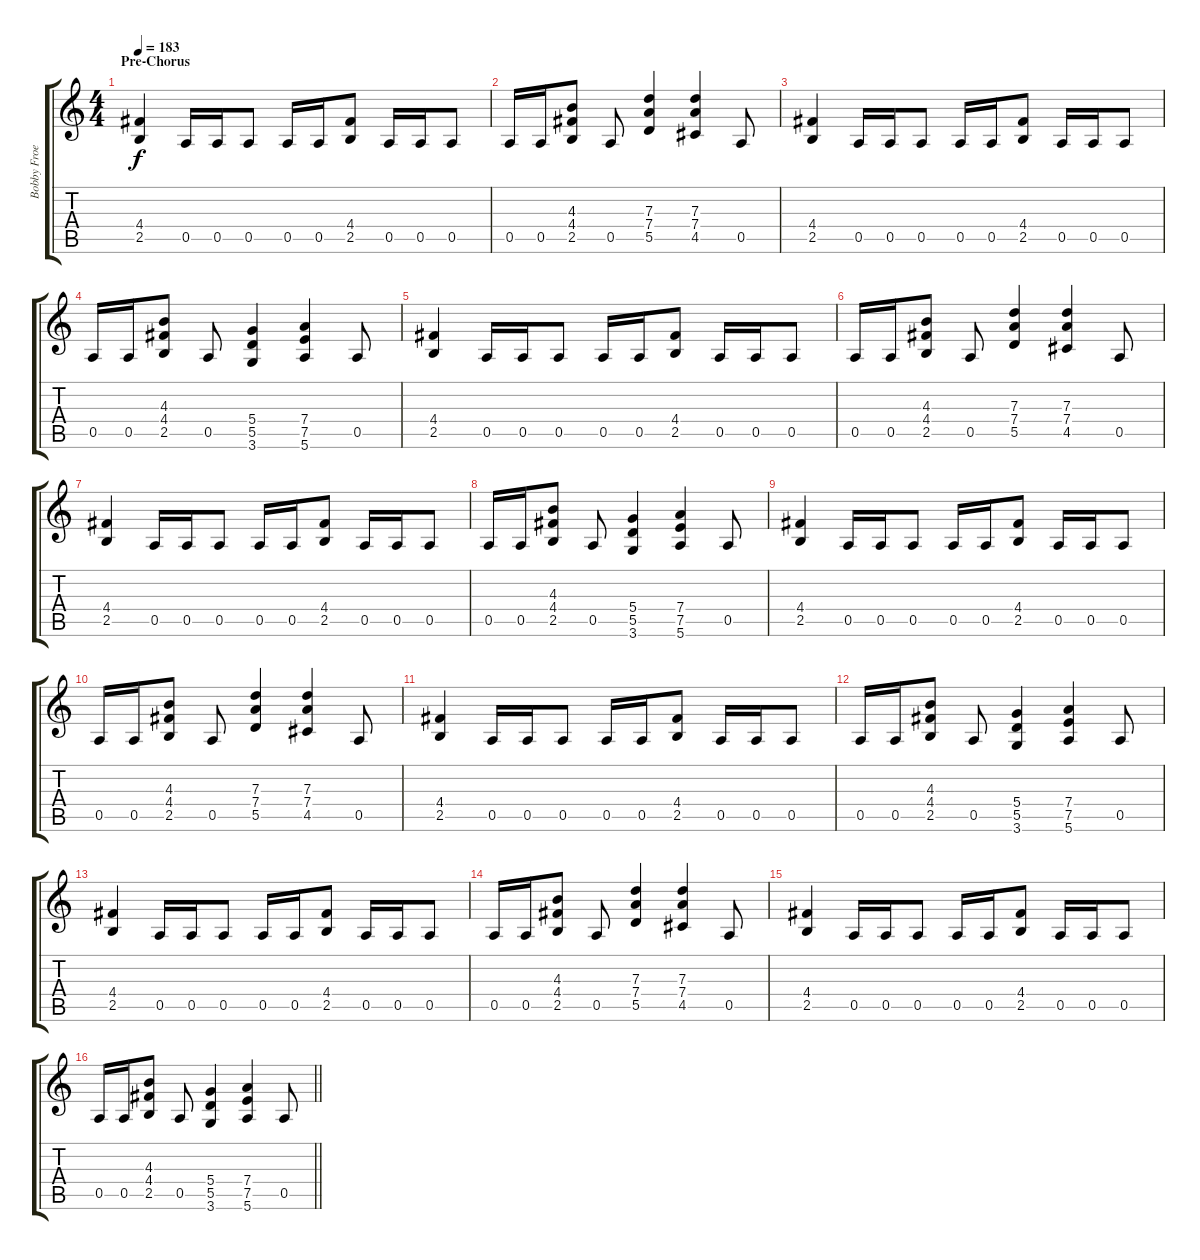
\track ("Bobby Froese" "Bobby Froe") {instrument distortionguitar}
\staff {score tabs}
\tuning (E4 B3 G3 D3 A2 E2) {hide}
\ts (4 4)
\section ("" "Pre-Chorus")
\tempo 183
\clef g2
\ks c
(4.4 2.5).4{dy f} 0.5.16 0.5.16 0.5.8 0.5.16 0.5.16 (4.4 2.5).8 0.5.16 0.5.16 0.5.8 |
0.5.16 0.5.16 (4.3 4.4 2.5).8 0.5.8 (7.3 7.4 5.5).4 (7.3 7.4 4.5).4 0.5.8 |
(4.4 2.5).4 0.5.16 0.5.16 0.5.8 0.5.16 0.5.16 (4.4 2.5).8 0.5.16 0.5.16 0.5.8 |
0.5.16 0.5.16 (4.3 4.4 2.5).8 0.5.8 (5.4 5.5 3.6).4 (7.4 7.5 5.6).4 0.5.8 |
(4.4 2.5).4 0.5.16 0.5.16 0.5.8 0.5.16 0.5.16 (4.4 2.5).8 0.5.16 0.5.16 0.5.8 |
0.5.16 0.5.16 (4.3 4.4 2.5).8 0.5.8 (7.3 7.4 5.5).4 (7.3 7.4 4.5).4 0.5.8 |
(4.4 2.5).4 0.5.16 0.5.16 0.5.8 0.5.16 0.5.16 (4.4 2.5).8 0.5.16 0.5.16 0.5.8 |
0.5.16 0.5.16 (4.3 4.4 2.5).8 0.5.8 (5.4 5.5 3.6).4 (7.4 7.5 5.6).4 0.5.8 |
(4.4 2.5).4 0.5.16 0.5.16 0.5.8 0.5.16 0.5.16 (4.4 2.5).8 0.5.16 0.5.16 0.5.8 |
0.5.16 0.5.16 (4.3 4.4 2.5).8 0.5.8 (7.3 7.4 5.5).4 (7.3 7.4 4.5).4 0.5.8 |
(4.4 2.5).4 0.5.16 0.5.16 0.5.8 0.5.16 0.5.16 (4.4 2.5).8 0.5.16 0.5.16 0.5.8 |
0.5.16 0.5.16 (4.3 4.4 2.5).8 0.5.8 (5.4 5.5 3.6).4 (7.4 7.5 5.6).4 0.5.8 |
(4.4 2.5).4 0.5.16 0.5.16 0.5.8 0.5.16 0.5.16 (4.4 2.5).8 0.5.16 0.5.16 0.5.8 |
0.5.16 0.5.16 (4.3 4.4 2.5).8 0.5.8 (7.3 7.4 5.5).4 (7.3 7.4 4.5).4 0.5.8 |
(4.4 2.5).4 0.5.16 0.5.16 0.5.8 0.5.16 0.5.16 (4.4 2.5).8 0.5.16 0.5.16 0.5.8 |
\barLineRight lightlight
0.5.16 0.5.16 (4.3 4.4 2.5).8 0.5.8 (5.4 5.5 3.6).4 (7.4 7.5 5.6).4 0.5.8
